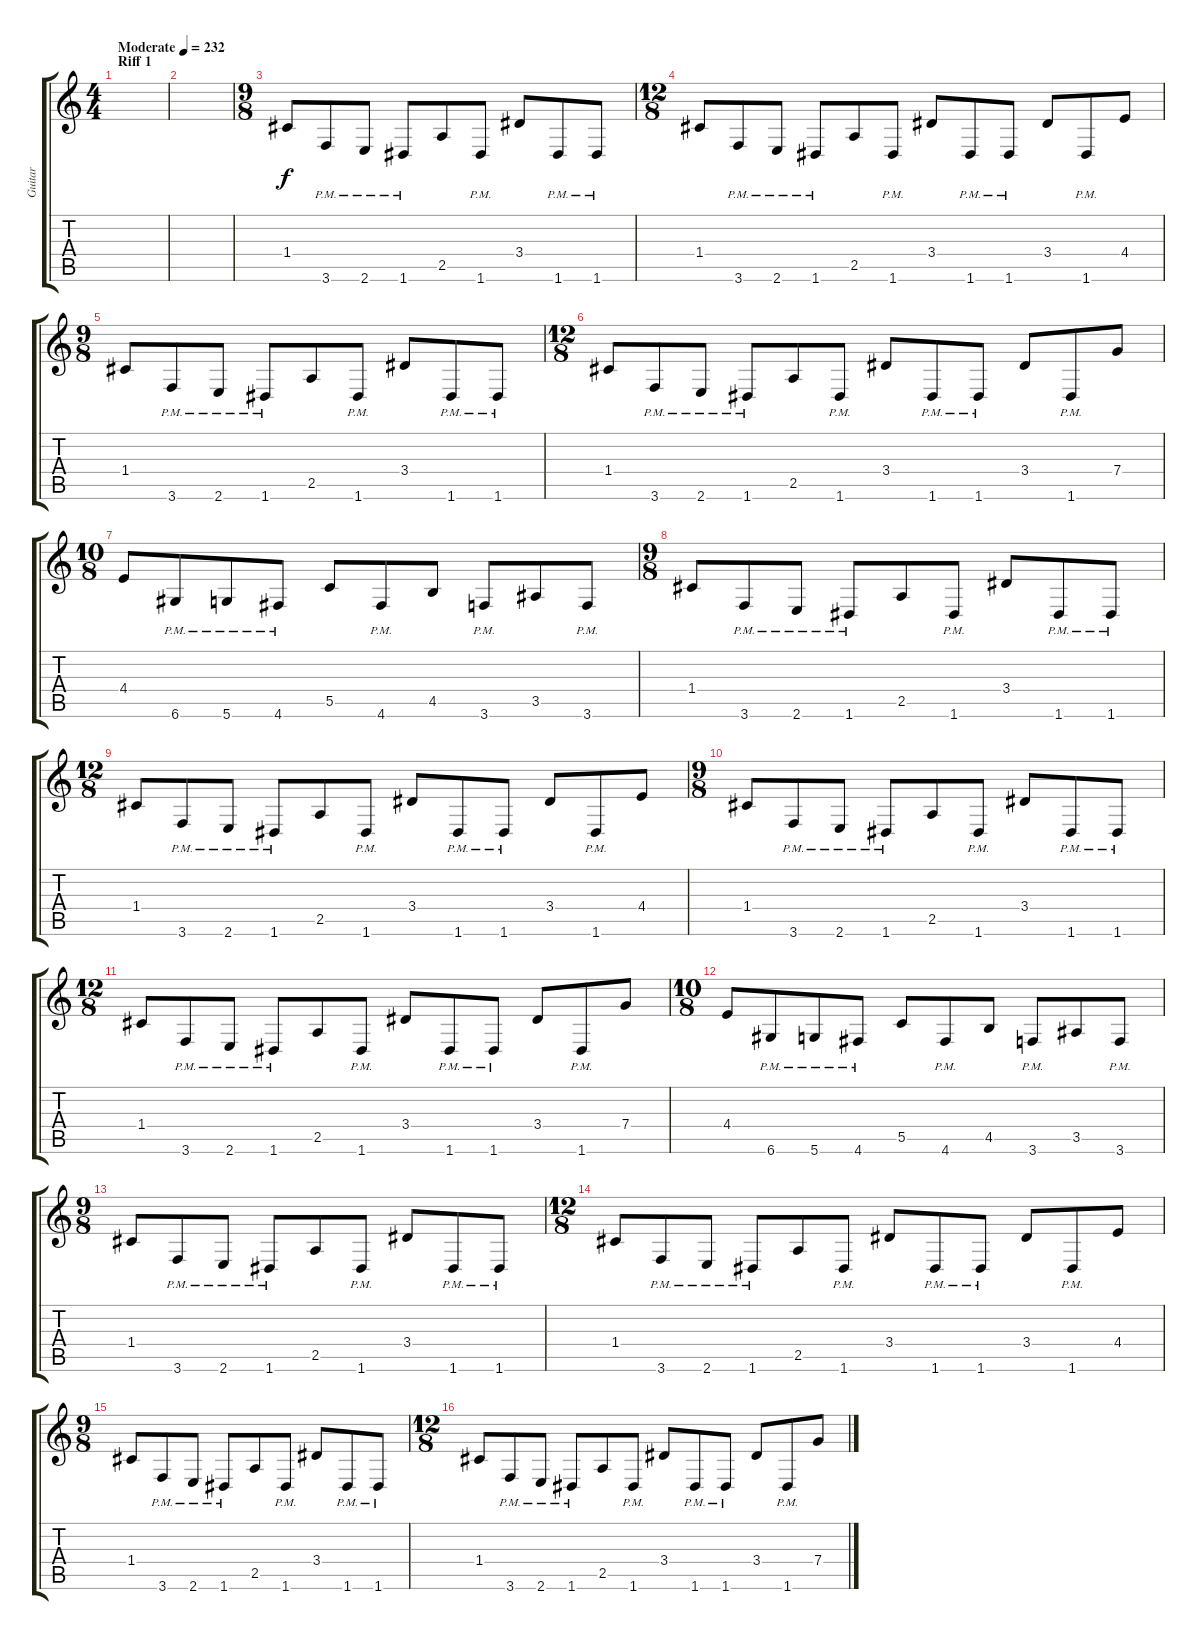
\track ("Guitar" "Guitar") {instrument distortionguitar}
\staff {score tabs}
\tuning (D4 A3 F3 C3 G2 D2) {hide}
\ts (4 4)
\section ("" "Riff 1")
\tempo (232 "Moderate")
\clef g2
\ks c
|
|
\ts (9 8)
1.4.8 3.6{pm}.8 2.6{pm}.8 1.6{pm}.8 2.5.8 1.6{pm}.8 3.4.8 1.6{pm}.8 1.6{pm}.8 |
\ts (12 8)
1.4.8 3.6{pm}.8 2.6{pm}.8 1.6{pm}.8 2.5.8 1.6{pm}.8 3.4.8 1.6{pm}.8 1.6{pm}.8 3.4.8 1.6{pm}.8 4.4.8 |
\ts (9 8)
1.4.8 3.6{pm}.8 2.6{pm}.8 1.6{pm}.8 2.5.8 1.6{pm}.8 3.4.8 1.6{pm}.8 1.6{pm}.8 |
\ts (12 8)
1.4.8 3.6{pm}.8 2.6{pm}.8 1.6{pm}.8 2.5.8 1.6{pm}.8 3.4.8 1.6{pm}.8 1.6{pm}.8 3.4.8 1.6{pm}.8 7.4.8 |
\ts (10 8)
4.4.8 6.6{pm}.8 5.6{pm}.8 4.6{pm}.8 5.5.8 4.6{pm}.8 4.5.8 3.6{pm}.8 3.5.8 3.6{pm}.8 |
\ts (9 8)
1.4.8 3.6{pm}.8 2.6{pm}.8 1.6{pm}.8 2.5.8 1.6{pm}.8 3.4.8 1.6{pm}.8 1.6{pm}.8 |
\ts (12 8)
1.4.8 3.6{pm}.8 2.6{pm}.8 1.6{pm}.8 2.5.8 1.6{pm}.8 3.4.8 1.6{pm}.8 1.6{pm}.8 3.4.8 1.6{pm}.8 4.4.8 |
\ts (9 8)
1.4.8 3.6{pm}.8 2.6{pm}.8 1.6{pm}.8 2.5.8 1.6{pm}.8 3.4.8 1.6{pm}.8 1.6{pm}.8 |
\ts (12 8)
1.4.8 3.6{pm}.8 2.6{pm}.8 1.6{pm}.8 2.5.8 1.6{pm}.8 3.4.8 1.6{pm}.8 1.6{pm}.8 3.4.8 1.6{pm}.8 7.4.8 |
\ts (10 8)
4.4.8 6.6{pm}.8 5.6{pm}.8 4.6{pm}.8 5.5.8 4.6{pm}.8 4.5.8 3.6{pm}.8 3.5.8 3.6{pm}.8 |
\ts (9 8)
1.4.8 3.6{pm}.8 2.6{pm}.8 1.6{pm}.8 2.5.8 1.6{pm}.8 3.4.8 1.6{pm}.8 1.6{pm}.8 |
\ts (12 8)
1.4.8 3.6{pm}.8 2.6{pm}.8 1.6{pm}.8 2.5.8 1.6{pm}.8 3.4.8 1.6{pm}.8 1.6{pm}.8 3.4.8 1.6{pm}.8 4.4.8 |
\ts (9 8)
1.4.8 3.6{pm}.8 2.6{pm}.8 1.6{pm}.8 2.5.8 1.6{pm}.8 3.4.8 1.6{pm}.8 1.6{pm}.8 |
\ts (12 8)
1.4.8 3.6{pm}.8 2.6{pm}.8 1.6{pm}.8 2.5.8 1.6{pm}.8 3.4.8 1.6{pm}.8 1.6{pm}.8 3.4.8 1.6{pm}.8 7.4.8
